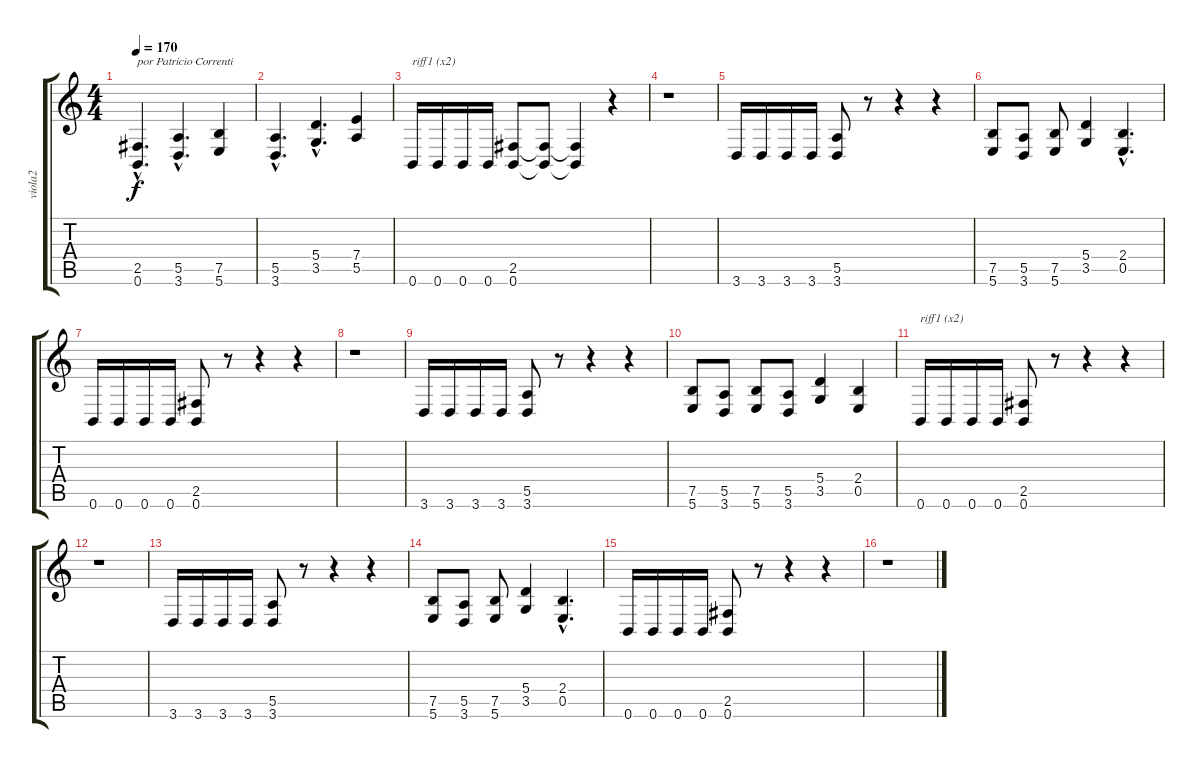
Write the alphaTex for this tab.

\track ("viola2" "viola2") {instrument overdrivenguitar}
\staff {score tabs}
\tuning (B3 Gb3 D3 A2 E2 B1) {hide}
\ts (4 4)
\tempo 170
\clef g2
\ks c
(2.5{hac} 0.6{hac}).4{d txt "por Patricio Correnti" dy f instrument overdrivenguitar} (5.5{hac} 3.6{hac}).4{d} (7.5 5.6).4 |
(5.5{hac} 3.6{hac}).4{d} (5.4{hac} 3.5{hac}).4{d} (7.4 5.5).4 |
0.6.16{txt "riff1 (x2)"} 0.6.16 0.6.16 0.6.16 (2.5 0.6).8 (2.5{t} 0.6{t}).8 (2.5{t} 0.6{t}).4 r.4 |
r.1 |
3.6.16 3.6.16 3.6.16 3.6.16 (5.5 3.6).8 r.8 r.4 r.4 |
(7.5 5.6).8 (5.5 3.6).8 (7.5 5.6).8 (5.4 3.5).4 (2.4{hac} 0.5{hac}).4{d} |
0.6.16 0.6.16 0.6.16 0.6.16 (2.5 0.6).8 r.8 r.4 r.4 |
r.1 |
3.6.16 3.6.16 3.6.16 3.6.16 (5.5 3.6).8 r.8 r.4 r.4 |
(7.5 5.6).8 (5.5 3.6).8 (7.5 5.6).8 (5.5 3.6).8 (5.4 3.5).4 (2.4 0.5).4 |
0.6.16{txt "riff1 (x2)"} 0.6.16 0.6.16 0.6.16 (2.5 0.6).8 r.8 r.4 r.4 |
r.1 |
3.6.16 3.6.16 3.6.16 3.6.16 (5.5 3.6).8 r.8 r.4 r.4 |
(7.5 5.6).8 (5.5 3.6).8 (7.5 5.6).8 (5.4 3.5).4 (2.4{hac} 0.5{hac}).4{d} |
0.6.16 0.6.16 0.6.16 0.6.16 (2.5 0.6).8 r.8 r.4 r.4 |
r.1
